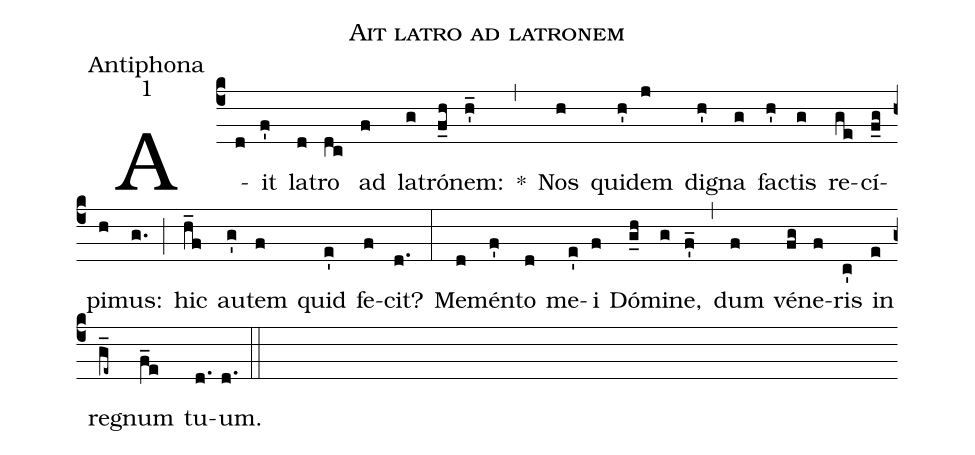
name:Ait latro ad latronem;
office-part:Antiphona;
mode:1;
%%
(c4) A(d)it(f') la(d)tro(dc) ad(f) la(g)tró(f_h)nem:(h'_) *(,) Nos(h) qui(h')dem(j) di(h')gna(g) fa(h')ctis(g) re(ge)cí(f_g)pi(h)mus:(g.) (;) hic(h_f) au(g')tem(f) quid(e') fe(f)cit?(d.) (:) Me(d)mén(f')to(d) me(e')i(f) Dó(g_h)mi(g)ne,(f'_) (,) dum(f) vé(fg)ne(f)ris(c') in(e) re(g_e~)gnum(f_e) tu(d.)um.(d.) (::)
